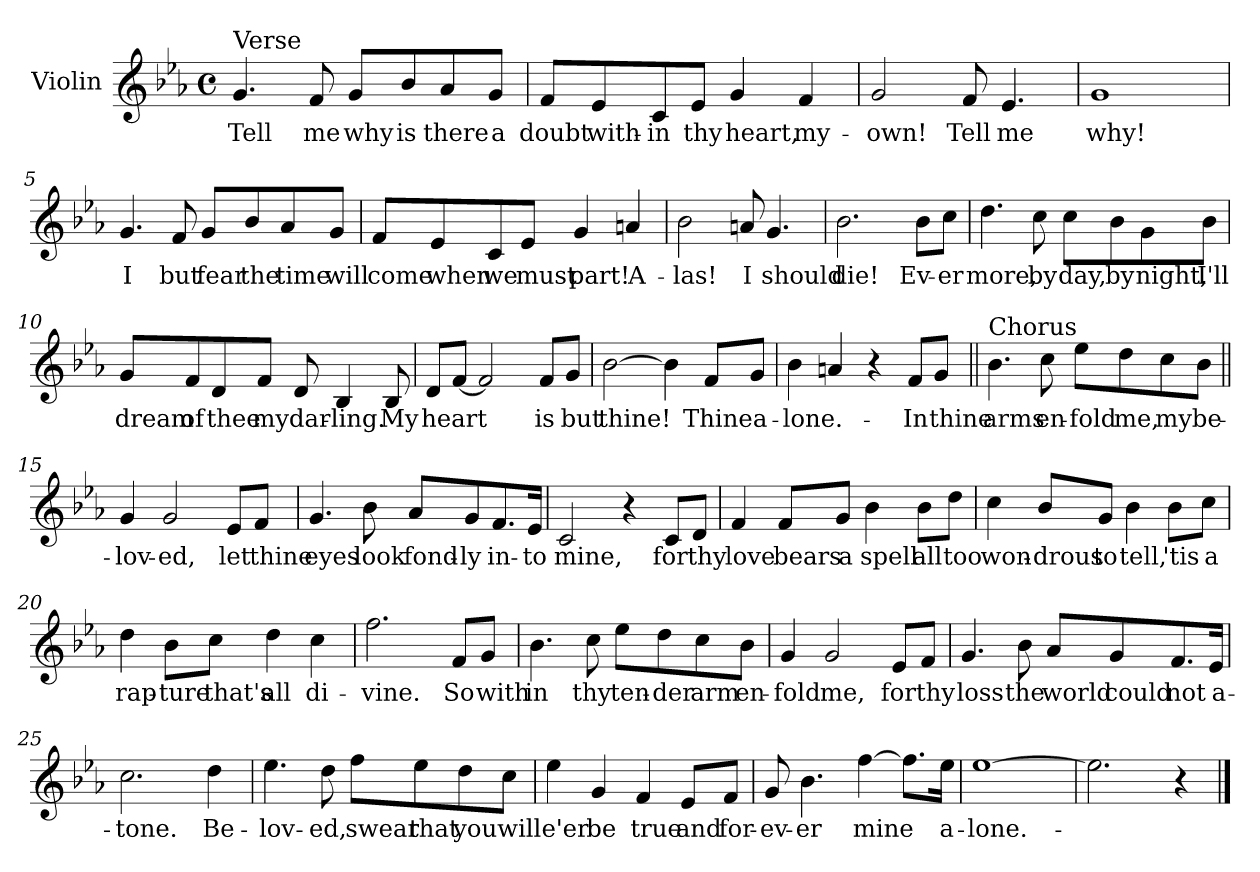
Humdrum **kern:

**kern	**text
*part1	*part1
*staff1	*staff1
*I"Violin	*
*I'Vln	*
*clefG2	*
*k[b-e-a-]	*
*E-:	*
*M4/4	*
*met(c)	*
=1	=1
!LO:TX:a:t=Verse	!
4.g/	Tell
8f/	me
8g/L	why
8b-/	is
8a-/	there
8g/J	a
=2	=2
8f/L	doubt
8e-/	with-
8c/	-in
8e-/J	thy
4g/	heart,
4f/	my-
=3	=3
2g/	-own!
8f/	Tell
4.e-/	me
=4	=4
1g	why!
!!LO:LB:g=z
=5	=5
4.g/	I
8f/	but
8g/L	fear
8b-/	the
8a-/	time
8g/J	will
=6	=6
8f/L	come
8e-/	when
8c/	we
8e-/J	must
4g/	part!
4an/	A-
=7	=7
2b-\	-las!
8an/	I
4.g/	should
=8	=8
2.b-\	die!
8b-\L	Ev-
8cc\J	-er
!!LO:LB:g=z
=9	=9
4.dd\	more,
8cc\	by
8cc\L	day,
8b-\	by
8g\	night,
8b-\J	I'll
=10	=10
8g/L	dream
8f/	of
8d/	thee
8f/J	my
8d/	dar-
4B-/	-ling.
8B-/	My
=11	=11
8d/L	heart
[8f/J	.
2f/]	.
8f/L	is
8g/J	but
=12	=12
[2b-\	thine!
4b-\]	.
8f/L	Thine
8g/J	a-
!!LO:LB:g=z
=13	=13
4b-\	lone.-
4an/	.
4r	.
8f/L	In
8g/J	thine
=14||	=14||
!LO:TX:a:t=Chorus	!
4.b-\	arms
8cc\	en-
8ee-\L	-fold
8dd\	me,
8cc\	my
8b-\J	be-
=15||	=15||
4g/	-lov-
2g/	-ed,
8e-/L	let
8f/J	thine
=16	=16
4.g/	eyes
8b-\	look
8a-/L	fond-
8g/	-ly
8.f/	in-
16e-/Jk	-to
=17	=17
2c/	mine,
4r	.
8c/L	for
8d/J	thy
!!LO:LB:g=z
=18	=18
4f/	love
8f/L	bears
8g/J	a
4b-\	spell
8b-\L	all
8dd\J	too
=19	=19
4cc\	won-
8b-/L	-drous
8g/J	to
4b-\	tell,
8b-\L	'tis
8cc\J	a
=20	=20
4dd\	rap-
8b-\L	-ture
8cc\J	that's
4dd\	all
4cc\	di-
=21	=21
2.ff\	-vine.
8f/L	So
8g/J	with
!!LO:LB:g=z
=22	=22
4.b-\	in
8cc\	thy
8ee-\L	ten-
8dd\	-der
8cc\	arm
8b-\J	en-
=23	=23
4g/	-fold
2g/	me,
8e-/L	for
8f/J	thy
=24	=24
4.g/	loss
8b-\	the
8a-/L	world
8g/	could
8.f/	not
16e-/Jk	a-
=25	=25
2.cc\	-tone.
4dd\	Be-
!!LO:LB:g=z
=26	=26
4.ee-\	-lov-
8dd\	-ed,
8ff\L	swear
8ee-\	that
8dd\	you
8cc\J	will
=27	=27
4ee-\	e'er
4g/	be
4f/	true
8e-/L	and
8f/J	for-
=28	=28
8g/	-ev-
4.b-\	-er
[4ff\	mine
8.ff\L]	.
16ee-\Jk	a-
=29	=29
[1ee-	-lone.-
=30	=30
2.ee-\]	.
4r	.
==	==
*-	*-
